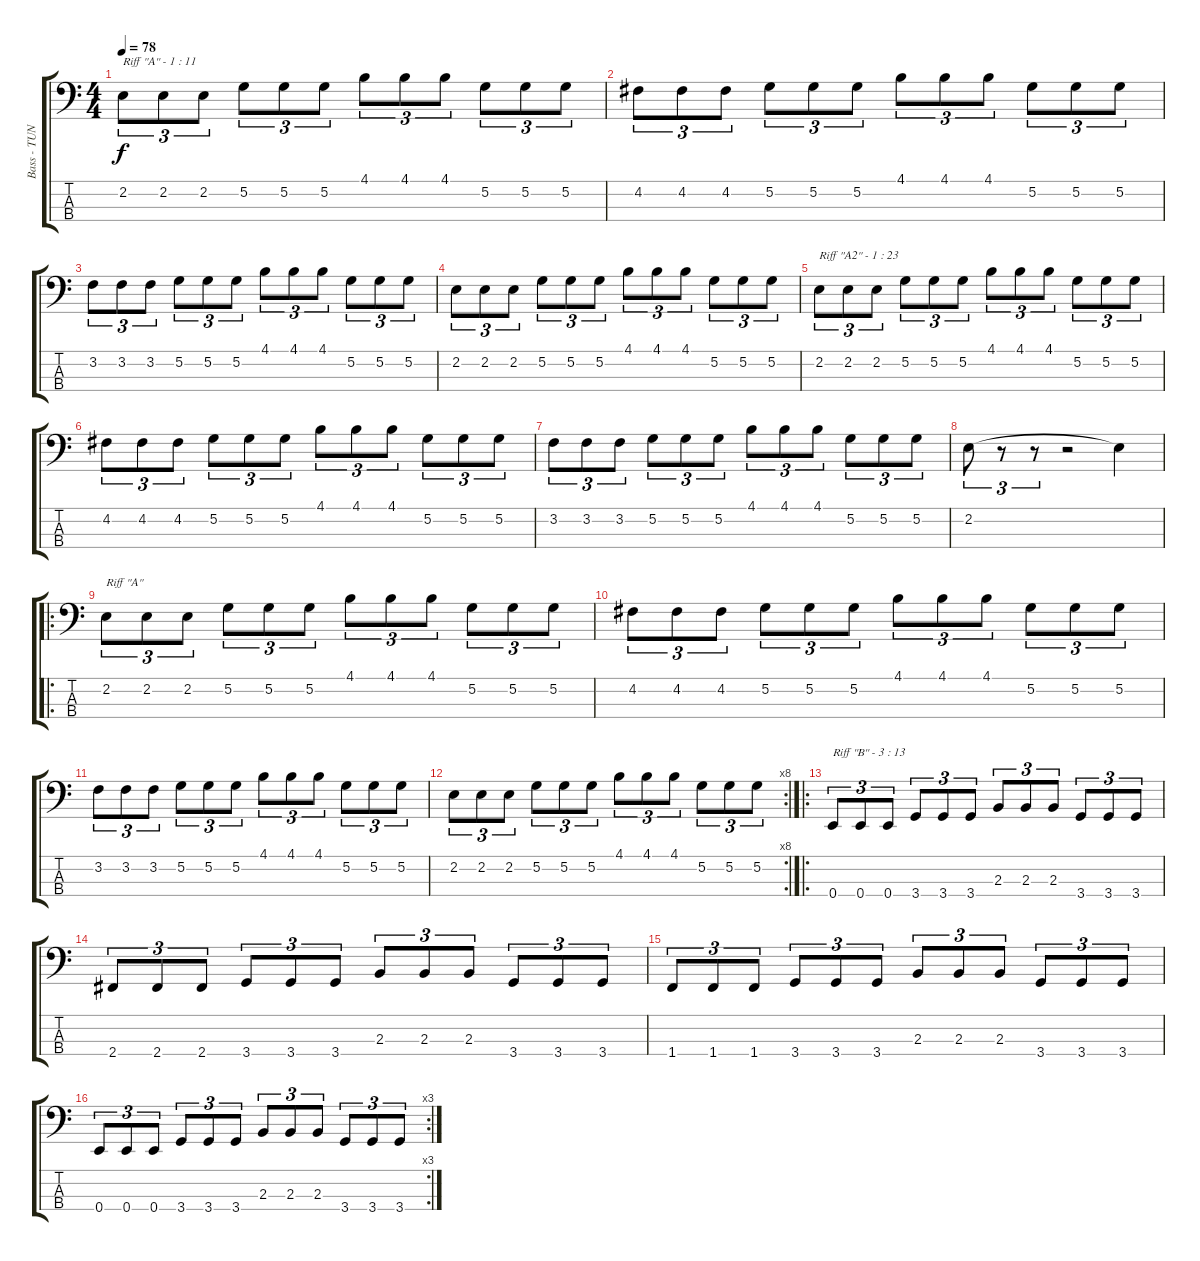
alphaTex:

\track ("Bass - TUNING C#" "Bass - TUN") {instrument electricbassfinger}
\staff {score tabs}
\tuning (G2 D2 A1 E1) {hide}
\ts (4 4)
\tempo 78
\clef f4
\ks c
2.2.8{tu (3 2) txt "Riff \"A\" - 1 : 11" dy f instrument electricbassfinger} 2.2.8{tu (3 2)} 2.2.8{tu (3 2)} 5.2.8{tu (3 2)} 5.2.8{tu (3 2)} 5.2.8{tu (3 2)} 4.1.8{tu (3 2)} 4.1.8{tu (3 2)} 4.1.8{tu (3 2)} 5.2.8{tu (3 2)} 5.2.8{tu (3 2)} 5.2.8{tu (3 2)} |
4.2.8{tu (3 2)} 4.2.8{tu (3 2)} 4.2.8{tu (3 2)} 5.2.8{tu (3 2)} 5.2.8{tu (3 2)} 5.2.8{tu (3 2)} 4.1.8{tu (3 2)} 4.1.8{tu (3 2)} 4.1.8{tu (3 2)} 5.2.8{tu (3 2)} 5.2.8{tu (3 2)} 5.2.8{tu (3 2)} |
3.2.8{tu (3 2)} 3.2.8{tu (3 2)} 3.2.8{tu (3 2)} 5.2.8{tu (3 2)} 5.2.8{tu (3 2)} 5.2.8{tu (3 2)} 4.1.8{tu (3 2)} 4.1.8{tu (3 2)} 4.1.8{tu (3 2)} 5.2.8{tu (3 2)} 5.2.8{tu (3 2)} 5.2.8{tu (3 2)} |
2.2.8{tu (3 2)} 2.2.8{tu (3 2)} 2.2.8{tu (3 2)} 5.2.8{tu (3 2)} 5.2.8{tu (3 2)} 5.2.8{tu (3 2)} 4.1.8{tu (3 2)} 4.1.8{tu (3 2)} 4.1.8{tu (3 2)} 5.2.8{tu (3 2)} 5.2.8{tu (3 2)} 5.2.8{tu (3 2)} |
2.2.8{tu (3 2) txt "Riff \"A2\" - 1 : 23"} 2.2.8{tu (3 2)} 2.2.8{tu (3 2)} 5.2.8{tu (3 2)} 5.2.8{tu (3 2)} 5.2.8{tu (3 2)} 4.1.8{tu (3 2)} 4.1.8{tu (3 2)} 4.1.8{tu (3 2)} 5.2.8{tu (3 2)} 5.2.8{tu (3 2)} 5.2.8{tu (3 2)} |
4.2.8{tu (3 2)} 4.2.8{tu (3 2)} 4.2.8{tu (3 2)} 5.2.8{tu (3 2)} 5.2.8{tu (3 2)} 5.2.8{tu (3 2)} 4.1.8{tu (3 2)} 4.1.8{tu (3 2)} 4.1.8{tu (3 2)} 5.2.8{tu (3 2)} 5.2.8{tu (3 2)} 5.2.8{tu (3 2)} |
3.2.8{tu (3 2)} 3.2.8{tu (3 2)} 3.2.8{tu (3 2)} 5.2.8{tu (3 2)} 5.2.8{tu (3 2)} 5.2.8{tu (3 2)} 4.1.8{tu (3 2)} 4.1.8{tu (3 2)} 4.1.8{tu (3 2)} 5.2.8{tu (3 2)} 5.2.8{tu (3 2)} 5.2.8{tu (3 2)} |
2.2.8{tu (3 2)} r.8{tu (3 2)} r.8{tu (3 2)} r.2 2.2{t}.4 |
\ro
2.2.8{tu (3 2) txt "Riff \"A\""} 2.2.8{tu (3 2)} 2.2.8{tu (3 2)} 5.2.8{tu (3 2)} 5.2.8{tu (3 2)} 5.2.8{tu (3 2)} 4.1.8{tu (3 2)} 4.1.8{tu (3 2)} 4.1.8{tu (3 2)} 5.2.8{tu (3 2)} 5.2.8{tu (3 2)} 5.2.8{tu (3 2)} |
4.2.8{tu (3 2)} 4.2.8{tu (3 2)} 4.2.8{tu (3 2)} 5.2.8{tu (3 2)} 5.2.8{tu (3 2)} 5.2.8{tu (3 2)} 4.1.8{tu (3 2)} 4.1.8{tu (3 2)} 4.1.8{tu (3 2)} 5.2.8{tu (3 2)} 5.2.8{tu (3 2)} 5.2.8{tu (3 2)} |
3.2.8{tu (3 2)} 3.2.8{tu (3 2)} 3.2.8{tu (3 2)} 5.2.8{tu (3 2)} 5.2.8{tu (3 2)} 5.2.8{tu (3 2)} 4.1.8{tu (3 2)} 4.1.8{tu (3 2)} 4.1.8{tu (3 2)} 5.2.8{tu (3 2)} 5.2.8{tu (3 2)} 5.2.8{tu (3 2)} |
\rc 8
2.2.8{tu (3 2)} 2.2.8{tu (3 2)} 2.2.8{tu (3 2)} 5.2.8{tu (3 2)} 5.2.8{tu (3 2)} 5.2.8{tu (3 2)} 4.1.8{tu (3 2)} 4.1.8{tu (3 2)} 4.1.8{tu (3 2)} 5.2.8{tu (3 2)} 5.2.8{tu (3 2)} 5.2.8{tu (3 2)} |
\ro
0.4.8{tu (3 2) txt "Riff \"B\" - 3 : 13"} 0.4.8{tu (3 2)} 0.4.8{tu (3 2)} 3.4.8{tu (3 2)} 3.4.8{tu (3 2)} 3.4.8{tu (3 2)} 2.3.8{tu (3 2)} 2.3.8{tu (3 2)} 2.3.8{tu (3 2)} 3.4.8{tu (3 2)} 3.4.8{tu (3 2)} 3.4.8{tu (3 2)} |
2.4.8{tu (3 2)} 2.4.8{tu (3 2)} 2.4.8{tu (3 2)} 3.4.8{tu (3 2)} 3.4.8{tu (3 2)} 3.4.8{tu (3 2)} 2.3.8{tu (3 2)} 2.3.8{tu (3 2)} 2.3.8{tu (3 2)} 3.4.8{tu (3 2)} 3.4.8{tu (3 2)} 3.4.8{tu (3 2)} |
1.4.8{tu (3 2)} 1.4.8{tu (3 2)} 1.4.8{tu (3 2)} 3.4.8{tu (3 2)} 3.4.8{tu (3 2)} 3.4.8{tu (3 2)} 2.3.8{tu (3 2)} 2.3.8{tu (3 2)} 2.3.8{tu (3 2)} 3.4.8{tu (3 2)} 3.4.8{tu (3 2)} 3.4.8{tu (3 2)} |
\rc 3
0.4.8{tu (3 2)} 0.4.8{tu (3 2)} 0.4.8{tu (3 2)} 3.4.8{tu (3 2)} 3.4.8{tu (3 2)} 3.4.8{tu (3 2)} 2.3.8{tu (3 2)} 2.3.8{tu (3 2)} 2.3.8{tu (3 2)} 3.4.8{tu (3 2)} 3.4.8{tu (3 2)} 3.4.8{tu (3 2)}
